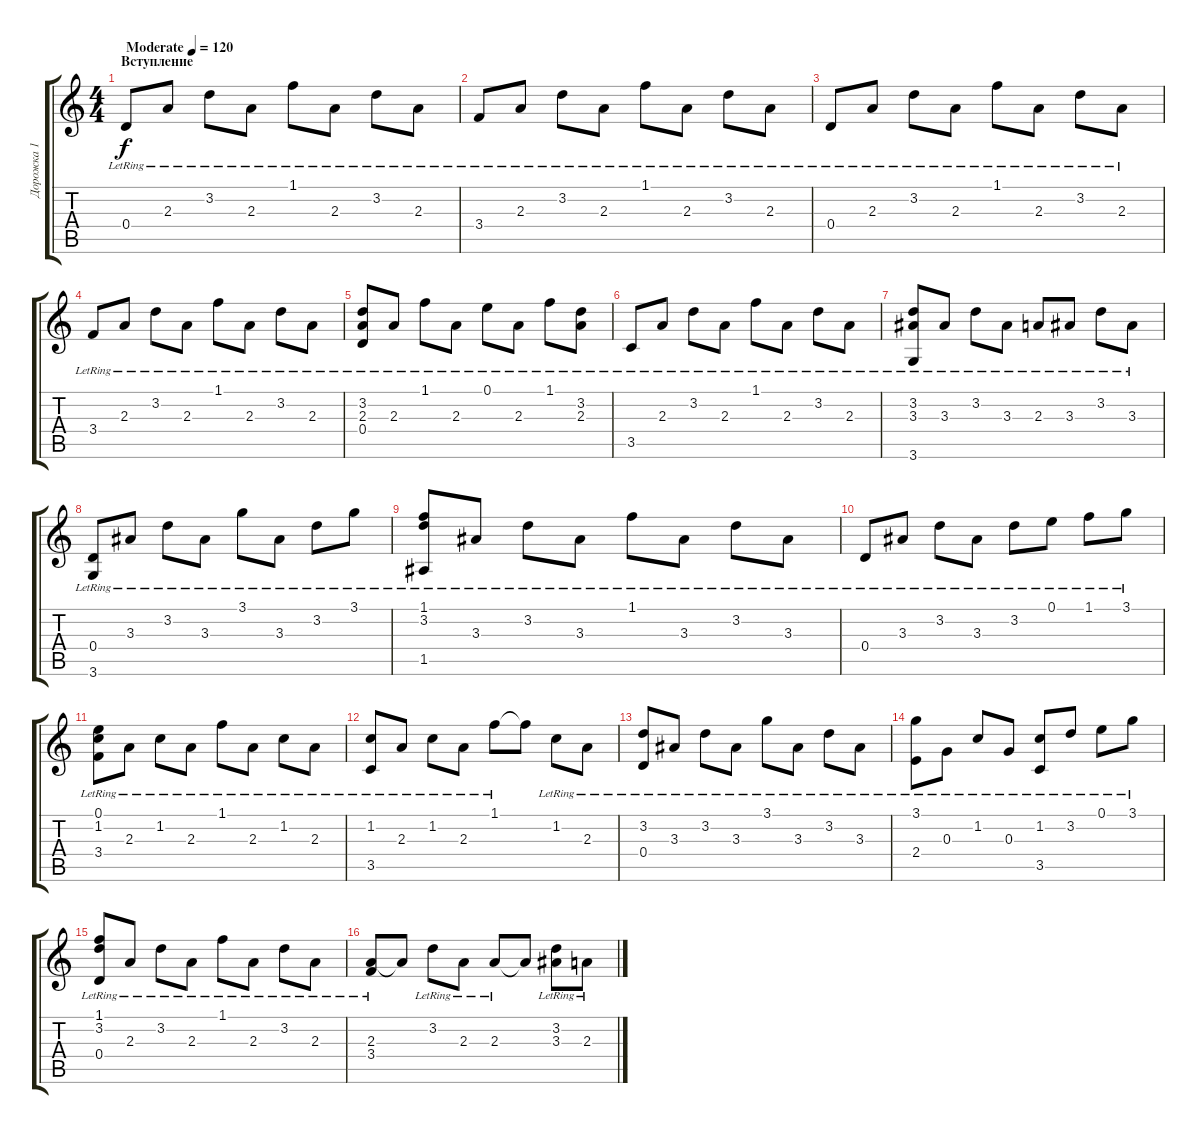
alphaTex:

\track ("Дорожка 1" "Дорожка 1") {instrument acousticguitarnylon bank 24}
\staff {score tabs}
\tuning (E4 B3 G3 D3 A2 E2) {hide}
\ts (4 4)
\section ("" "Вступление")
\tempo (120 "Moderate")
\clef g2
\ks c
0.4{lr}.8{dy f instrument acousticguitarnylon} 2.3{lr}.8 3.2{lr}.8 2.3{lr}.8 1.1{lr}.8 2.3{lr}.8 3.2{lr}.8 2.3{lr}.8 |
3.4{lr}.8 2.3{lr}.8 3.2{lr}.8 2.3{lr}.8 1.1{lr}.8 2.3{lr}.8 3.2{lr}.8 2.3{lr}.8 |
0.4{lr}.8 2.3{lr}.8 3.2{lr}.8 2.3{lr}.8 1.1{lr}.8 2.3{lr}.8 3.2{lr}.8 2.3{lr}.8 |
3.4{lr}.8 2.3{lr}.8 3.2{lr}.8 2.3{lr}.8 1.1{lr}.8 2.3{lr}.8 3.2{lr}.8 2.3{lr}.8 |
(3.2{lr} 2.3{lr} 0.4{lr}).8 2.3{lr}.8 1.1{lr}.8 2.3{lr}.8 0.1{lr}.8 2.3{lr}.8 1.1{lr}.8 (3.2{lr} 2.3{lr}).8 |
3.5{lr}.8 2.3{lr}.8 3.2{lr}.8 2.3{lr}.8 1.1{lr}.8 2.3{lr}.8 3.2{lr}.8 2.3{lr}.8 |
(3.2{lr} 3.3{lr} 3.6{lr}).8 3.3{lr}.8 3.2{lr}.8 3.3{lr}.8 2.3{lr}.8 3.3{lr}.8 3.2{lr}.8 3.3{lr}.8 |
(0.4{lr} 3.6{lr}).8 3.3{lr}.8 3.2{lr}.8 3.3{lr}.8 3.1{lr}.8 3.3{lr}.8 3.2{lr}.8 3.1{lr}.8 |
(1.1{lr} 3.2{lr} 1.5{lr}).8 3.3{lr}.8 3.2{lr}.8 3.3{lr}.8 1.1{lr}.8 3.3{lr}.8 3.2{lr}.8 3.3{lr}.8 |
0.4{lr}.8 3.3{lr}.8 3.2{lr}.8 3.3{lr}.8 3.2{lr}.8 0.1{lr}.8 1.1{lr}.8 3.1{lr}.8 |
(0.1{lr} 1.2{lr} 3.4{lr}).8 2.3{lr}.8 1.2{lr}.8 2.3{lr}.8 1.1{lr}.8 2.3{lr}.8 1.2{lr}.8 2.3{lr}.8 |
(1.2{lr} 3.5{lr}).8 2.3{lr}.8 1.2{lr}.8 2.3{lr}.8 1.1{lr}.8 1.1{t}.8 1.2{lr}.8 2.3{lr}.8 |
(3.2{lr} 0.4{lr}).8 3.3{lr}.8 3.2{lr}.8 3.3{lr}.8 3.1{lr}.8 3.3{lr}.8 3.2{lr}.8 3.3{lr}.8 |
(3.1{lr} 2.4{lr}).8 0.3{lr}.8 1.2{lr}.8 0.3{lr}.8 (1.2{lr} 3.5{lr}).8 3.2{lr}.8 0.1{lr}.8 3.1{lr}.8 |
(1.1{lr} 3.2{lr} 0.4{lr}).8 2.3{lr}.8 3.2{lr}.8 2.3{lr}.8 1.1{lr}.8 2.3{lr}.8 3.2{lr}.8 2.3{lr}.8 |
(2.3{lr} 3.4{lr}).8 2.3{t}.8 3.2{lr}.8 2.3{lr}.8 2.3{lr}.8 2.3{t}.8 (3.2{lr} 3.3{lr}).8 2.3{lr}.8
